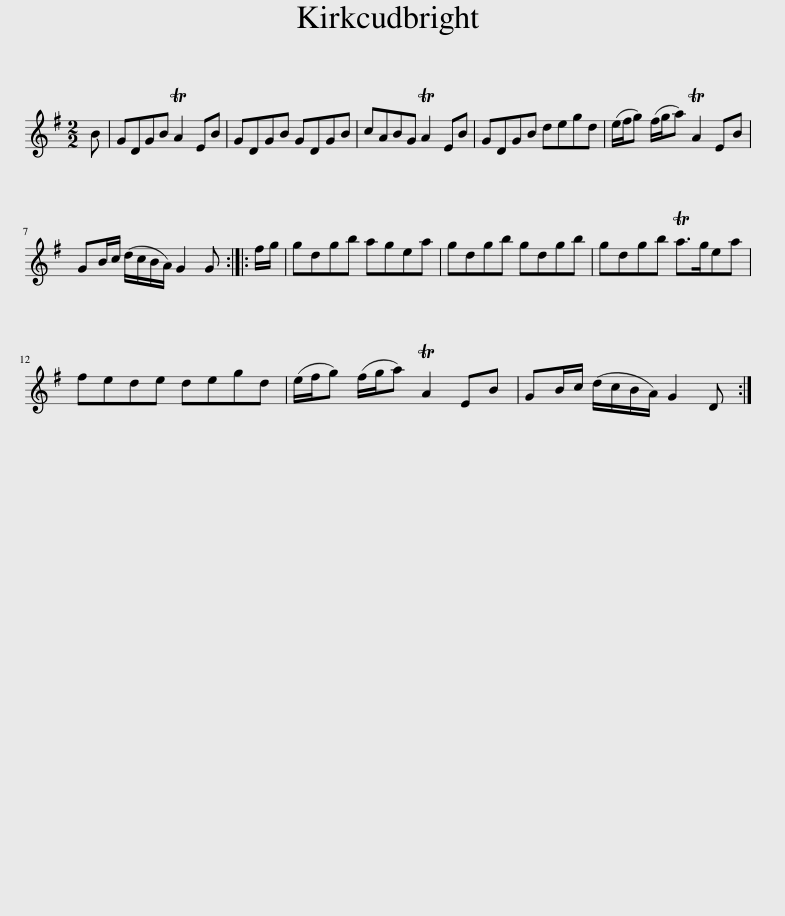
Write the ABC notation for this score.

X:1
L:1/8
M:2/2
I:linebreak $
K:G
V:1 treble
V:1
 B | GDGB TA2 EB | GDGB GDGB | cABG TA2 EB | GDGB degd | %5
 (e/f/g) (f/g/a) TA2 EB |$ GB/c/ (d/c/B/A/) G2 G :: f/g/ | gdgb agea | gdgb gdgb | %10
 gdgb Ta>gea |$ fede degd | (e/f/g) (f/g/a) TA2 EB | GB/c/ (d/c/B/A/) G2 D :| %14
